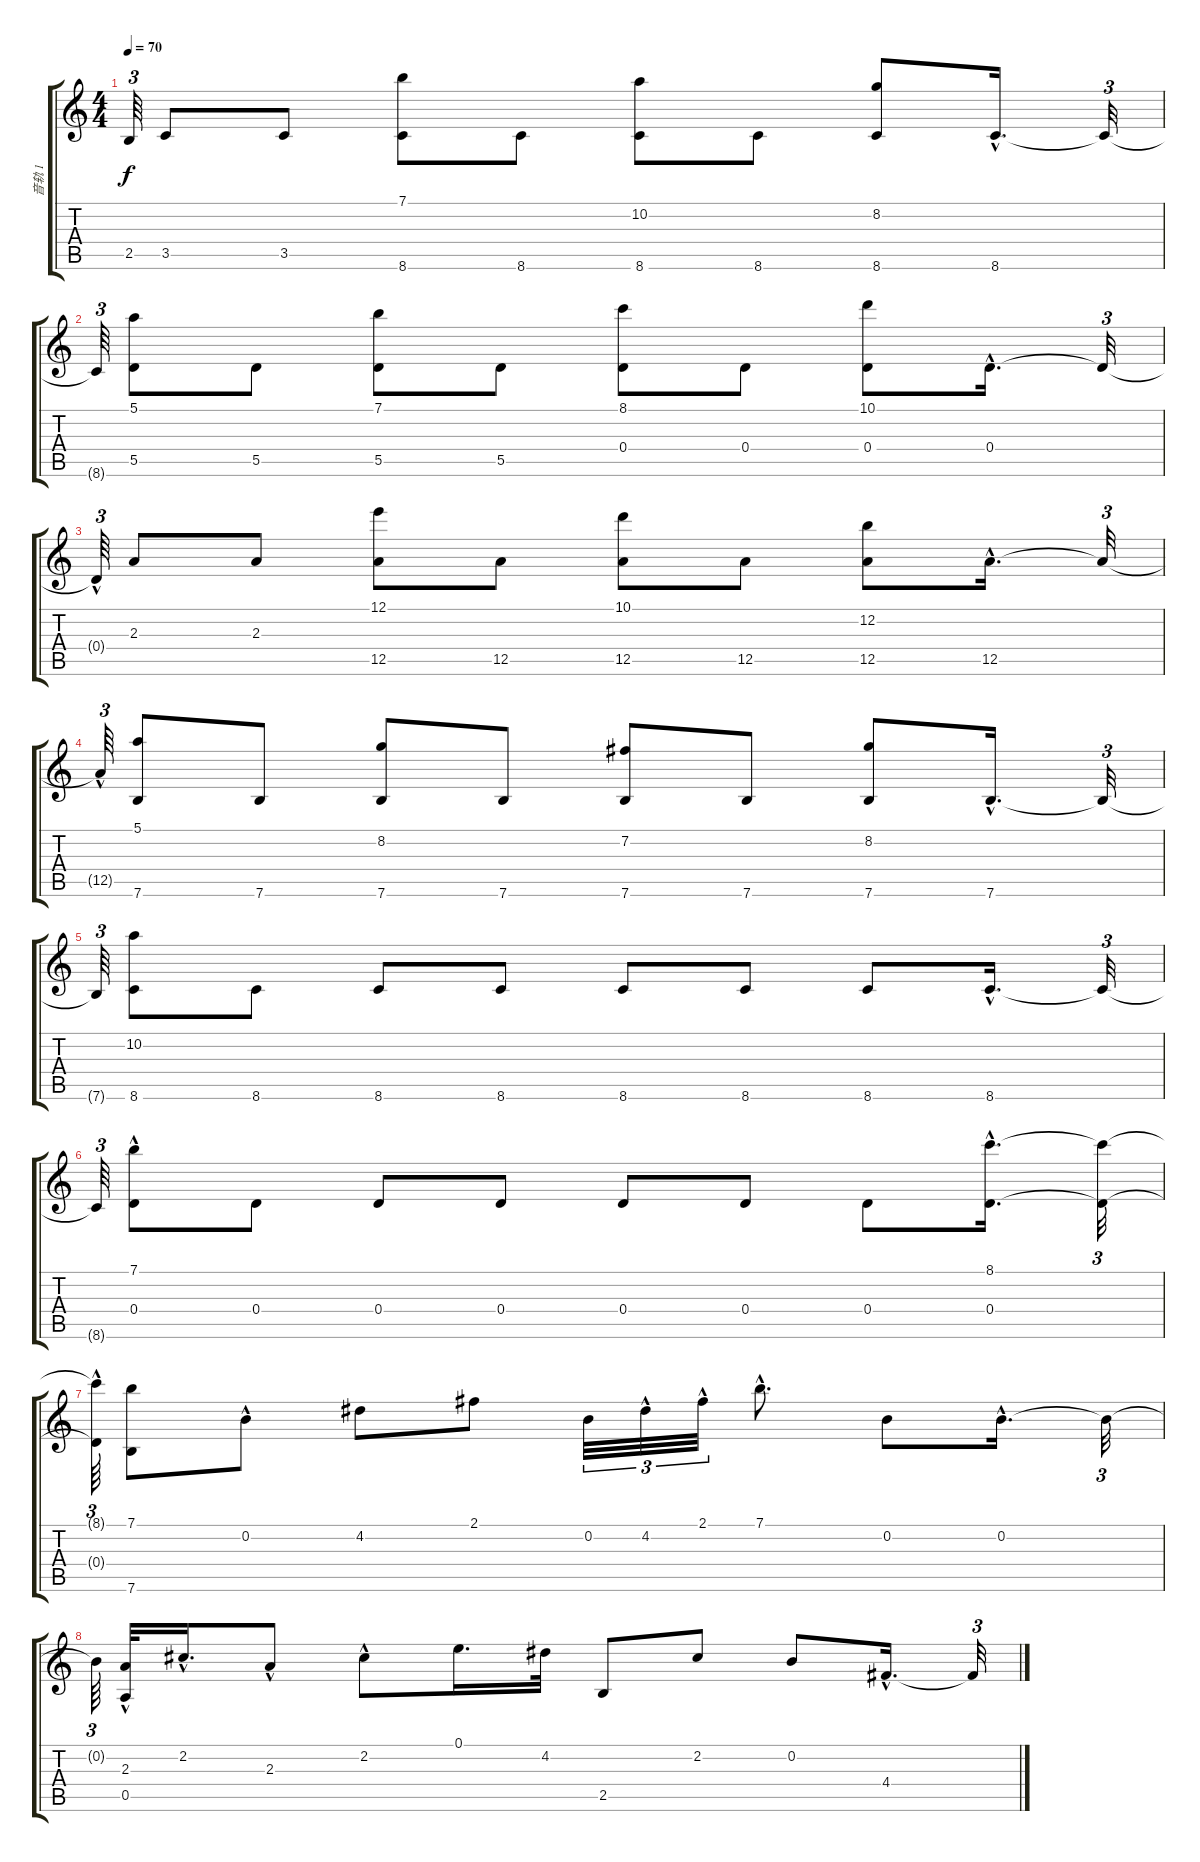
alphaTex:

\track ("音轨 1" "音轨 1") {instrument acousticguitarnylon}
\staff {score tabs}
\tuning (E4 B3 G3 D3 A2 E2) {hide}
\ts (4 4)
\tempo 70
\clef g2
\ks c
2.5{t}.64{tu (3 2) dy f} 3.5.8 3.5.8 (7.1 8.6).8 8.6.8 (10.2 8.6).8 8.6.8 (8.2 8.6).8 8.6{hac}.16{d} 8.6{t}.32{tu (3 2)} |
8.6{t}.64{tu (3 2)} (5.1 5.5).8 5.5.8 (7.1 5.5).8 5.5.8 (8.1 0.4).8 0.4.8 (10.1 0.4).8 0.4{hac}.16{d} 0.4{t}.32{tu (3 2)} |
0.4{hac t}.64{tu (3 2)} 2.3.8 2.3.8 (12.1 12.5).8 12.5.8 (10.1 12.5).8 12.5.8 (12.2 12.5).8 12.5{hac}.16{d} 12.5{t}.32{tu (3 2)} |
12.5{hac t}.64{tu (3 2)} (5.1 7.6).8 7.6.8 (8.2 7.6).8 7.6.8 (7.2 7.6).8 7.6.8 (8.2 7.6).8 7.6{hac}.16{d} 7.6{t}.32{tu (3 2)} |
7.6{t}.64{tu (3 2)} (10.2 8.6).8 8.6.8 8.6.8 8.6.8 8.6.8 8.6.8 8.6.8 8.6{hac}.16{d} 8.6{t}.32{tu (3 2)} |
8.6{t}.64{tu (3 2)} (7.1{hac} 0.4).8 0.4.8 0.4.8 0.4.8 0.4.8 0.4.8 0.4.8 (8.1{hac} 0.4{hac}).16{d} (8.1{t} 0.4{t}).32{tu (3 2)} |
(8.1{hac t} 0.4{t}).64{tu (3 2)} (7.1 7.6).8 0.2{hac}.8 4.2.8 2.1.8 0.2.32{tu (3 2)} 4.2{hac}.32{tu (3 2)} 2.1{hac}.32{tu (3 2)} 7.1{hac}.8{d} 0.2.8 0.2{hac}.16{d} 0.2{t}.32{tu (3 2)} |
0.2{t}.64{tu (3 2)} (2.3{hac} 0.5).32 2.2{hac}.16{d} 2.3{hac}.8 2.2{hac}.8 0.1.16{d} 4.2.32 2.5.8 2.2.8 0.2.8 4.4{hac}.16{d} 4.4{t}.32{tu (3 2)}
